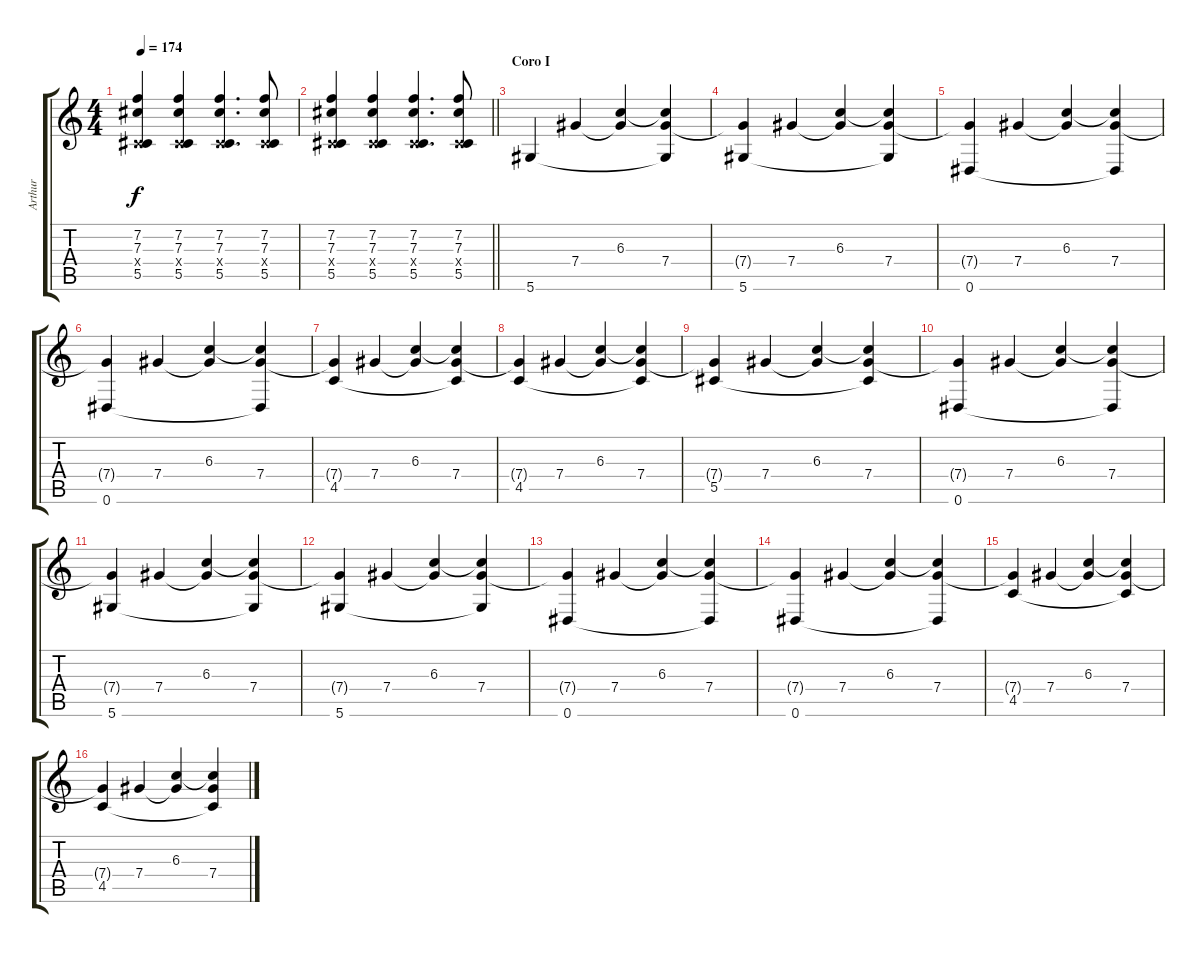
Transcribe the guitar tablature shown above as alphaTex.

\track ("Arthur" "Arthur") {instrument distortionguitar}
\staff {score tabs}
\tuning (Eb4 Bb3 Gb3 Db3 Ab2 Eb2) {hide}
\ts (4 4)
\tempo 174
\clef g2
\ks c
(7.2 7.3 0.4{x} 5.5).4{dy f} (7.2 7.3 0.4{x} 5.5).4 (7.2 7.3 0.4{x} 5.5).4{d} (7.2 7.3 0.4{x} 5.5).8 |
\barLineRight lightlight
(7.2 7.3 0.4{x} 5.5).4 (7.2 7.3 0.4{x} 5.5).4 (7.2 7.3 0.4{x} 5.5).4{d} (7.2 7.3 0.4{x} 5.5).8 |
\section ("" "Coro I")
5.6.4{instrument electricguitarclean} 7.4.4 (6.3 7.4{t}).4 (6.3{t} 7.4 5.6{t}).4 |
(7.4{t} 5.6).4 7.4.4 (6.3 7.4{t}).4 (6.3{t} 7.4 5.6{t}).4 |
(7.4{t} 0.6).4 7.4.4 (6.3 7.4{t}).4 (6.3{t} 7.4 0.6{t}).4 |
(7.4{t} 0.6).4 7.4.4 (6.3 7.4{t}).4 (6.3{t} 7.4 0.6{t}).4 |
(7.4{t} 4.5).4 7.4.4 (6.3 7.4{t}).4 (6.3{t} 7.4 4.5{t}).4 |
(7.4{t} 4.5).4 7.4.4 (6.3 7.4{t}).4 (6.3{t} 7.4 4.5{t}).4 |
(7.4{t} 5.5).4 7.4.4 (6.3 7.4{t}).4 (6.3{t} 7.4 5.5{t}).4 |
(7.4{t} 0.6).4 7.4.4 (6.3 7.4{t}).4 (6.3{t} 7.4 0.6{t}).4 |
(7.4{t} 5.6).4 7.4.4 (6.3 7.4{t}).4 (6.3{t} 7.4 5.6{t}).4 |
(7.4{t} 5.6).4 7.4.4 (6.3 7.4{t}).4 (6.3{t} 7.4 5.6{t}).4 |
(7.4{t} 0.6).4 7.4.4 (6.3 7.4{t}).4 (6.3{t} 7.4 0.6{t}).4 |
(7.4{t} 0.6).4 7.4.4 (6.3 7.4{t}).4 (6.3{t} 7.4 0.6{t}).4 |
(7.4{t} 4.5).4 7.4.4 (6.3 7.4{t}).4 (6.3{t} 7.4 4.5{t}).4 |
(7.4{t} 4.5).4 7.4.4 (6.3 7.4{t}).4 (6.3{t} 7.4 4.5{t}).4
